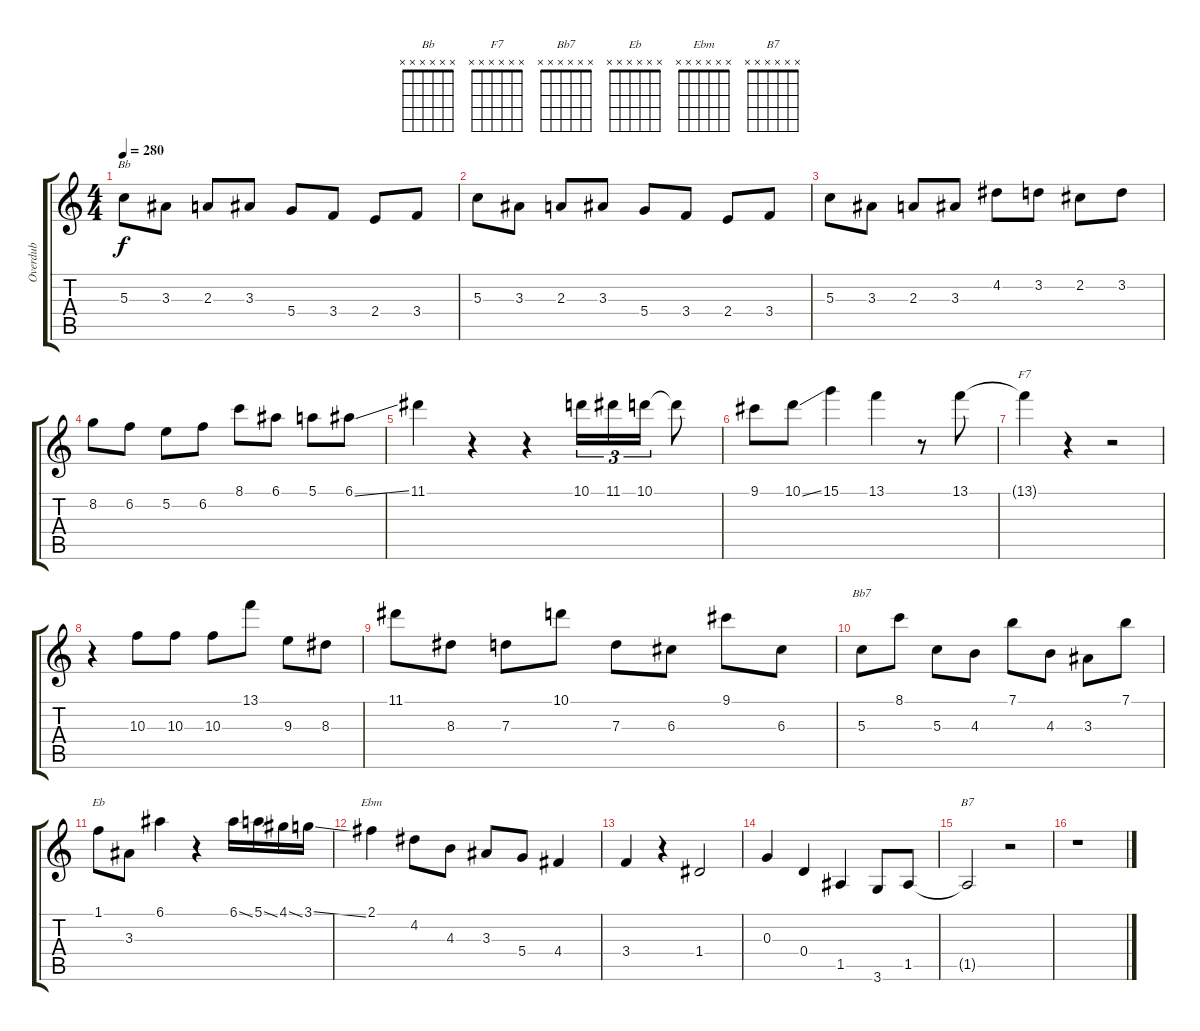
\track ("Overdub" "Overdub") {instrument electricbasspick}
\staff {score tabs}
\tuning (E4 B3 G3 D3 A2 E2) {hide}
\chord ("Bb" x x x x x x)
\chord ("F7" x x x x x x)
\chord ("Bb7" x x x x x x)
\chord ("Eb" x x x x x x)
\chord ("Ebm" x x x x x x)
\chord ("B7" x x x x x x)
\ts (4 4)
\tempo 280
\clef g2
\ks c
5.3.8{ch "Bb" dy f} 3.3.8 2.3.8 3.3.8 5.4.8 3.4.8 2.4.8 3.4.8 |
5.3.8 3.3.8 2.3.8 3.3.8 5.4.8 3.4.8 2.4.8 3.4.8 |
5.3.8 3.3.8 2.3.8 3.3.8 4.2.8 3.2.8 2.2.8 3.2.8 |
8.2.8 6.2.8 5.2.8 6.2.8 8.1.8 6.1.8 5.1.8 6.1{ss}.8 |
11.1.4 r.4 r.4 10.1.16{tu (3 2)} 11.1.16{tu (3 2)} 10.1.16{tu (3 2)} 10.1{t}.8 |
9.1.8 10.1{ss}.8 15.1.4 13.1.4 r.8 13.1.8 |
13.1{t}.4{ch "F7"} r.4 r.2 |
r.4 10.3.8 10.3.8 10.3.8 13.1.8 9.3.8 8.3.8 |
11.1.8 8.3.8 7.3.8 10.1.8 7.3.8 6.3.8 9.1.8 6.3.8 |
5.3.8{ch "Bb7"} 8.1.8 5.3.8 4.3.8 7.1.8 4.3.8 3.3.8 7.1.8 |
1.1.8{ch "Eb"} 3.3.8 6.1.4 r.4 6.1{ss}.16 5.1{ss}.16 4.1{ss}.16 3.1{ss}.16 |
2.1.4{ch "Ebm"} 4.2.8 4.3.8 3.3.8 5.4.8 4.4.4 |
3.4.4 r.4 1.4.2 |
0.3.4 0.4.4 1.5.4 3.6.8 1.5.8 |
1.5{t}.2{ch "B7"} r.2 |
r.1
